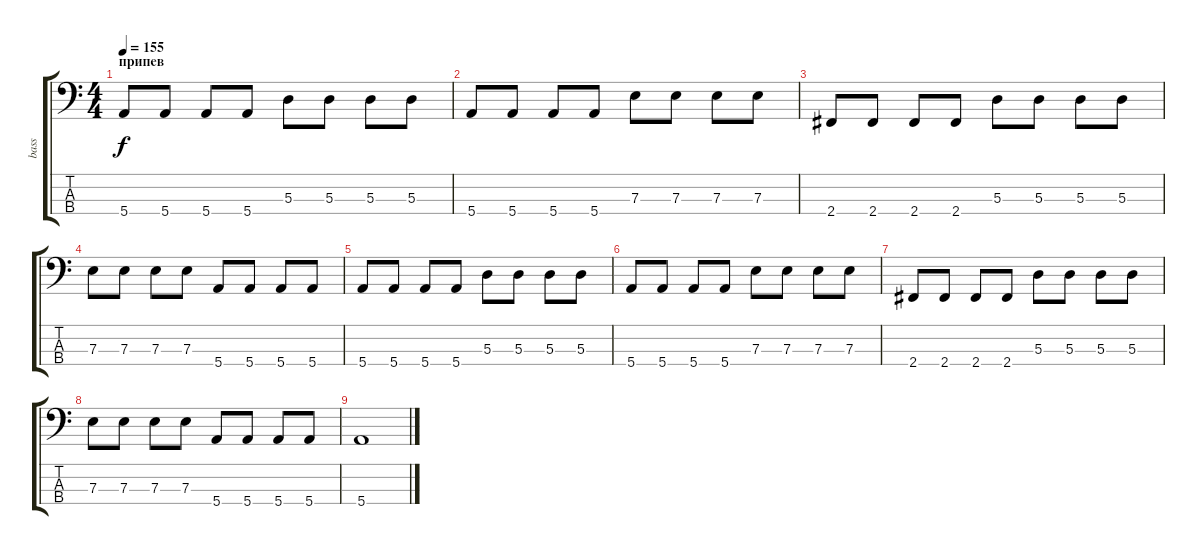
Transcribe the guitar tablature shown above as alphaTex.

\track ("bass" "bass") {instrument electricbassfinger}
\staff {score tabs}
\tuning (G2 D2 A1 E1) {hide}
\ts (4 4)
\section ("" "припев")
\tempo 155
\clef f4
\ks c
5.4.8{dy f} 5.4.8 5.4.8 5.4.8 5.3.8 5.3.8 5.3.8 5.3.8 |
5.4.8 5.4.8 5.4.8 5.4.8 7.3.8 7.3.8 7.3.8 7.3.8 |
2.4.8 2.4.8 2.4.8 2.4.8 5.3.8 5.3.8 5.3.8 5.3.8 |
7.3.8 7.3.8 7.3.8 7.3.8 5.4.8 5.4.8 5.4.8 5.4.8 |
5.4.8 5.4.8 5.4.8 5.4.8 5.3.8 5.3.8 5.3.8 5.3.8 |
5.4.8 5.4.8 5.4.8 5.4.8 7.3.8 7.3.8 7.3.8 7.3.8 |
2.4.8 2.4.8 2.4.8 2.4.8 5.3.8 5.3.8 5.3.8 5.3.8 |
7.3.8 7.3.8 7.3.8 7.3.8 5.4.8 5.4.8 5.4.8 5.4.8 |
5.4.1
